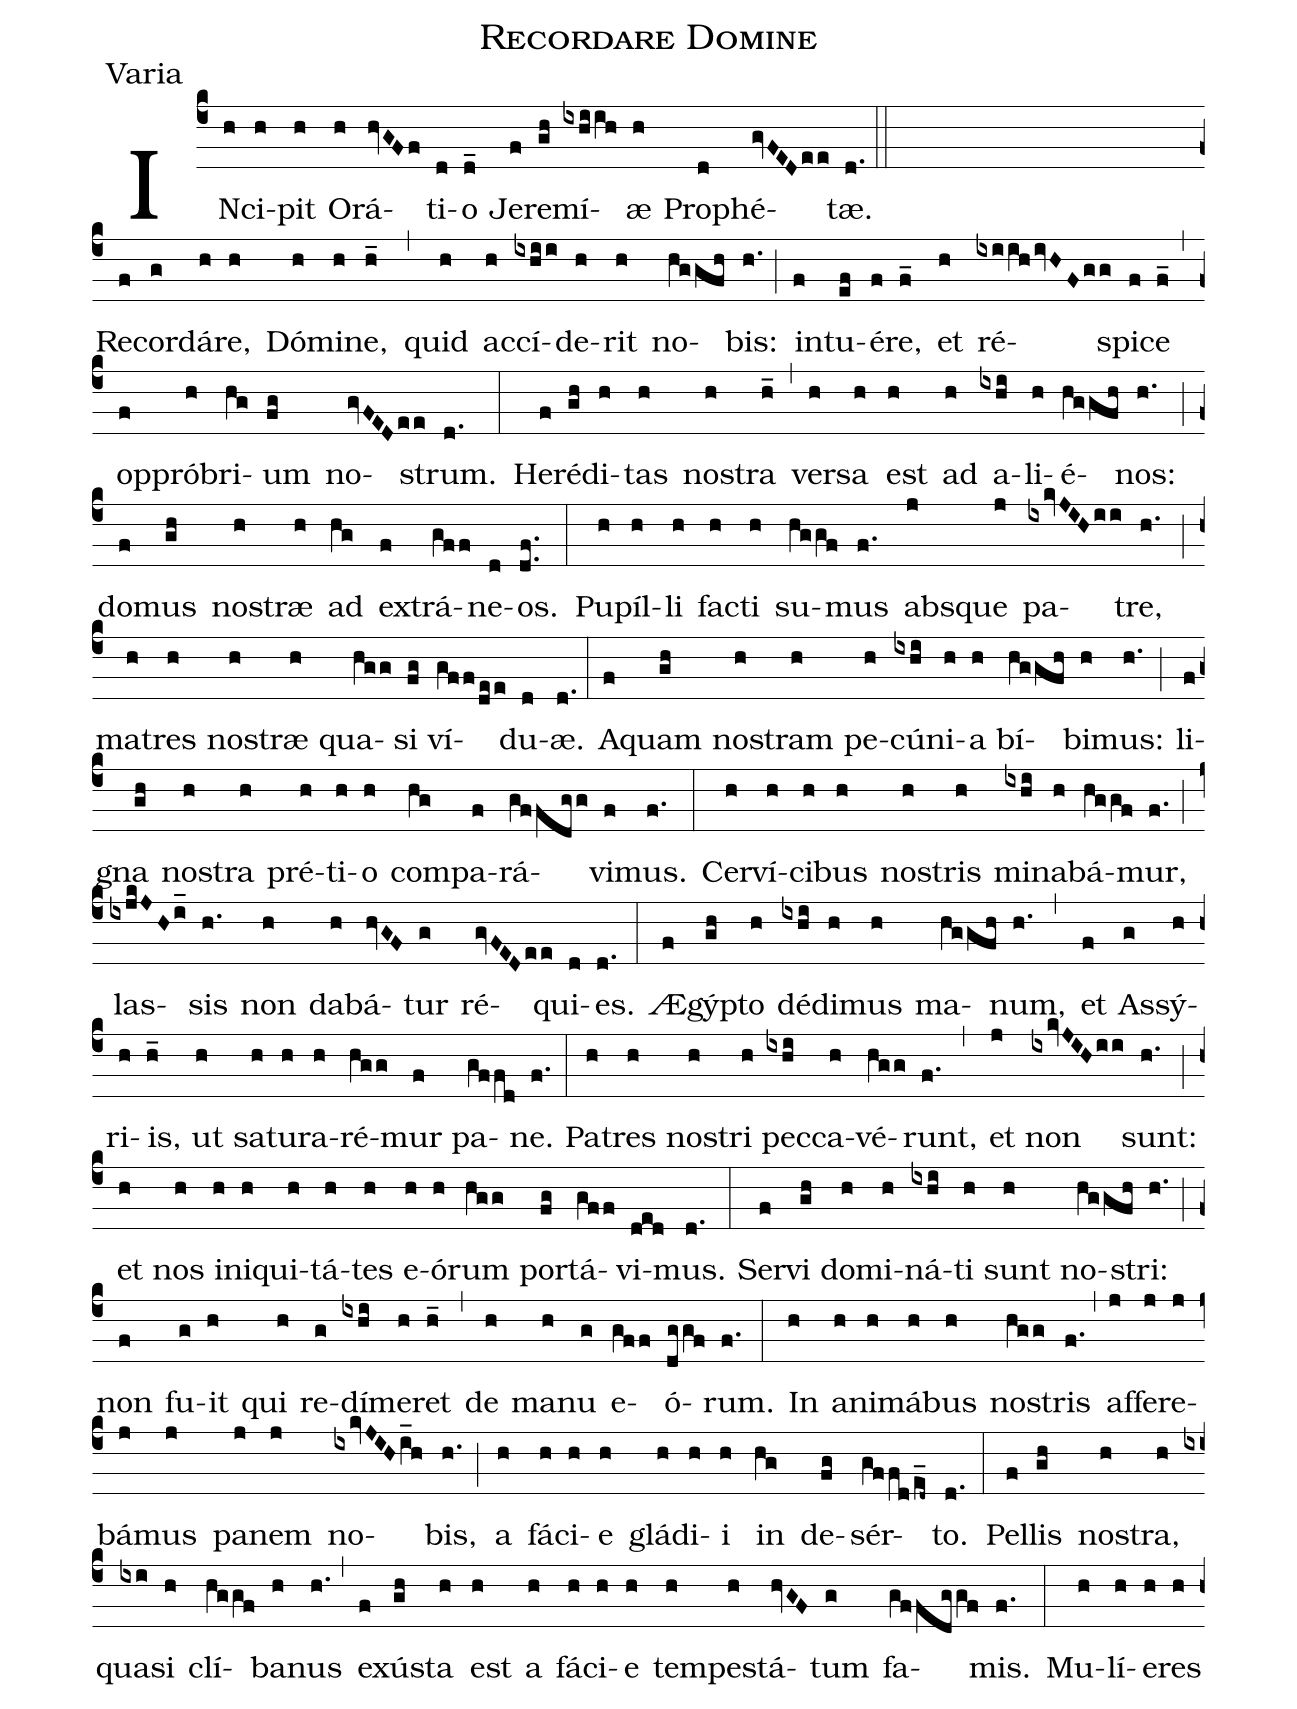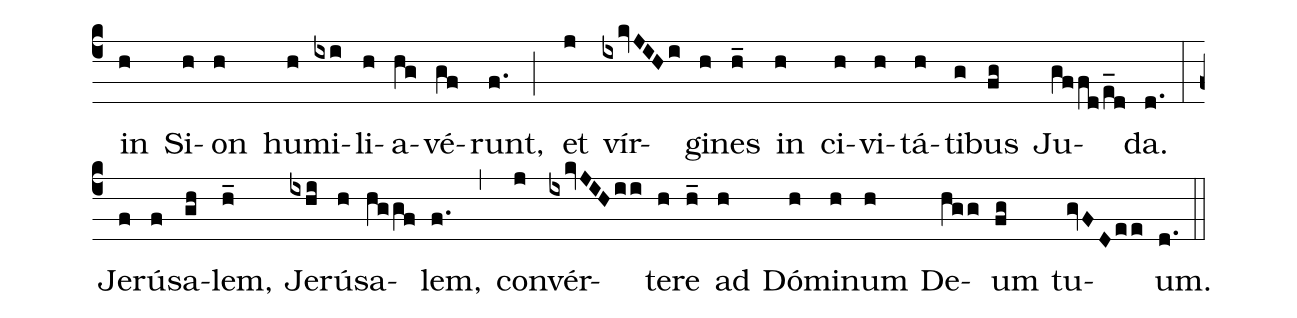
name:Recordare Domine;
office-part:Varia;
%%
(c4) IN(h)ci(h)pit(h) O(h)rá(hvGFf)ti(d)o(d_) Je(f)re(gh)mí(ixhiih)æ(h) Pro(d)phé(gvFEDee)tæ.(d.) (::Z)

Re(f)cor(g)dá(h)re,(h) Dó(h)mi(h)ne,(h_) (,) quid(h) ac(h)cí(ixhii)de(h)rit(h) no(hggfh)bis:(h.) (;) in(f)tu(ef)é(f)re,(f_) et(h) ré(ixiih/ivHFgg)spi(f)ce(f_) (,) op(f)pró(h)bri(hg)um(fg) no(gvFEDee)strum.(d.) (:)

He(f)ré(gh)di(h)tas(h) no(h)stra(h_) (,) ver(h)sa(h) est(h) ad(h) a(ixhi)li(h)é(hggfh)nos:(h.) (;) do(f)mus(gh) no(h)stræ(h) ad(hg) ex(f)trá(gff)ne(d)os.(df.1.) (:)

Pu(h)píl(h)li(h) fa(h)cti(h) su(hggf)mus(f.) abs(j)que(j) pa(ixkvJIHii)tre,(h.) (;) ma(h)tres(h) no(h)stræ(h) qua(hgg)si(fg) ví(gff/dee)du(d)æ.(d.) (:)

A(f)quam(gh) no(h)stram(h) pe(h)cú(ixhi)ni(h)a(h) bí(hggfh)bi(h)mus:(h.) (;) li(f)gna(gh) no(h)stra(h) pré(h)ti(h)o(h) com(hg)pa(f)rá(gffdgg)vi(f)mus.(f.) (:)

Cer(h)ví(h)ci(h)bus(h) no(h)stris(h) mi(ixhi)na(h)bá(hggf)mur,(f.) (;) las(ixjkJHi_)sis(h.) non(h) da(h)bá(hvGF)tur(g) ré(gvFEDee)qui(d)es.(d.) (:)

Æ(f)gý(gh)pto(h) dé(ixhi)di(h)mus(h) ma(hggfh)num,(h.) (,) et(f) As(g)sý(h)ri(h)is,(h_) ut(h) sa(h)tu(h)ra(h)ré(hgg)mur(f) pa(gffd)ne.(f.) (:)

Pa(h)tres(h) no(h)stri(h) pec(ixhi)ca(h)vé(hgg)runt,(f.) (,) et(j) non(ixkvJIHii) sunt:(h.) (;) et(h) nos(h) in(h)i(h)qui(h)tá(h)tes(h) e(h)ó(h)rum(hgg) por(fg)tá(gff)vi(ded)mus.(d.) (:)

Ser(f)vi(gh) do(h)mi(h)ná(ixhi)ti(h) sunt(h) no(hggfh)stri:(h.) (;) non(f) fu(g)it(h) qui(h) re(g)dí(ixhi)me(h)ret(h_) (,) de(h) ma(h)nu(g) e(gff)ó(dggf)rum.(f.) (:)

In(h) a(h)ni(h)má(h)bus(h) no(hgg)stris(f.) (,) af(j)fe(j)re(j)bá(j)mus(j) pa(j)nem(j) no(ixkvJIHi_h)bis,(h.) (;) a(h) fá(h)ci(h)e(h) glá(h)di(h)i(h) in(hg) de(fg)sér(gffd/e_d~)to.(d.) (:)

Pel(f)lis(gh) no(h)stra,(h) qua(ixi)si(h) clí(hggf)ba(h)nus(h.) (,) ex(f)ú(gh)sta(h) est(h) a(h) fá(h)ci(h)e(h) tem(h)pe(h)stá(hvGF)tum(g) fa(gffdggf)mis.(f.) (:)

Mu(h)lí(h)e(h)res(h) in(h) Si(h)on(h) hu(h)mi(ixi)li(h)a(hg)vé(gf)runt,(f.) (;) et(j) vír(ixkvJIHi)gi(h)nes(h_) in(h) ci(h)vi(h)tá(h)ti(g)bus(fg) Ju(gffd/e_d)da.(d.) (:)

Je(f)rú(f)sa(gh)lem,(h_) Je(ixhi)rú(h)sa(hggf)lem,(f.) (,) con(j)vér(ixkvJIHii)te(h)re(h_) ad(h) Dó(h)mi(h)num(h) De(hgg)um(fg) tu(gvFDee)um.(d.) (::)
